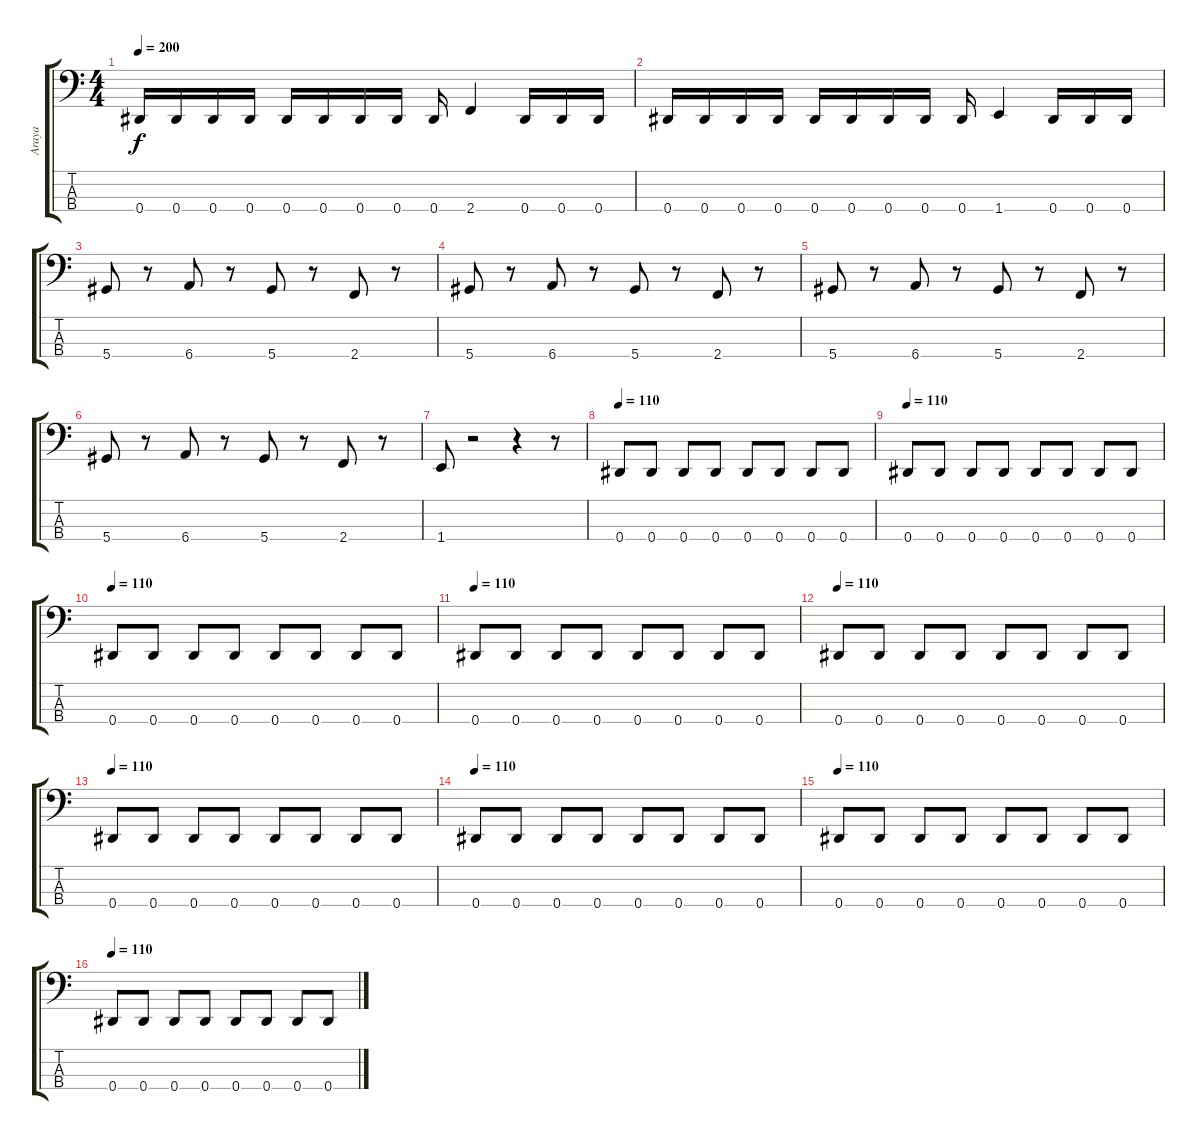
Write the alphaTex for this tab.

\track ("Araya" "Araya") {instrument electricbasspick}
\staff {score tabs}
\tuning (Gb2 Db2 Ab1 Eb1) {hide}
\ts (4 4)
\tempo 200
\clef f4
\ks c
0.4.16{dy f} 0.4.16 0.4.16 0.4.16 0.4.16 0.4.16 0.4.16 0.4.16 0.4.16 2.4.4 0.4.16 0.4.16 0.4.16 |
0.4.16 0.4.16 0.4.16 0.4.16 0.4.16 0.4.16 0.4.16 0.4.16 0.4.16 1.4.4 0.4.16 0.4.16 0.4.16 |
5.4.8 r.8 6.4.8 r.8 5.4.8 r.8 2.4.8 r.8 |
5.4.8 r.8 6.4.8 r.8 5.4.8 r.8 2.4.8 r.8 |
5.4.8 r.8 6.4.8 r.8 5.4.8 r.8 2.4.8 r.8 |
5.4.8 r.8 6.4.8 r.8 5.4.8 r.8 2.4.8 r.8 |
1.4.8 r.2 r.4 r.8 |
\tempo 110
0.4.8 0.4.8 0.4.8 0.4.8 0.4.8 0.4.8 0.4.8 0.4.8 |
\tempo 110
0.4.8 0.4.8 0.4.8 0.4.8 0.4.8 0.4.8 0.4.8 0.4.8 |
\tempo 110
0.4.8 0.4.8 0.4.8 0.4.8 0.4.8 0.4.8 0.4.8 0.4.8 |
\tempo 110
0.4.8 0.4.8 0.4.8 0.4.8 0.4.8 0.4.8 0.4.8 0.4.8 |
\tempo 110
0.4.8 0.4.8 0.4.8 0.4.8 0.4.8 0.4.8 0.4.8 0.4.8 |
\tempo 110
0.4.8 0.4.8 0.4.8 0.4.8 0.4.8 0.4.8 0.4.8 0.4.8 |
\tempo 110
0.4.8 0.4.8 0.4.8 0.4.8 0.4.8 0.4.8 0.4.8 0.4.8 |
\tempo 110
0.4.8 0.4.8 0.4.8 0.4.8 0.4.8 0.4.8 0.4.8 0.4.8 |
\tempo 110
0.4.8 0.4.8 0.4.8 0.4.8 0.4.8 0.4.8 0.4.8 0.4.8
